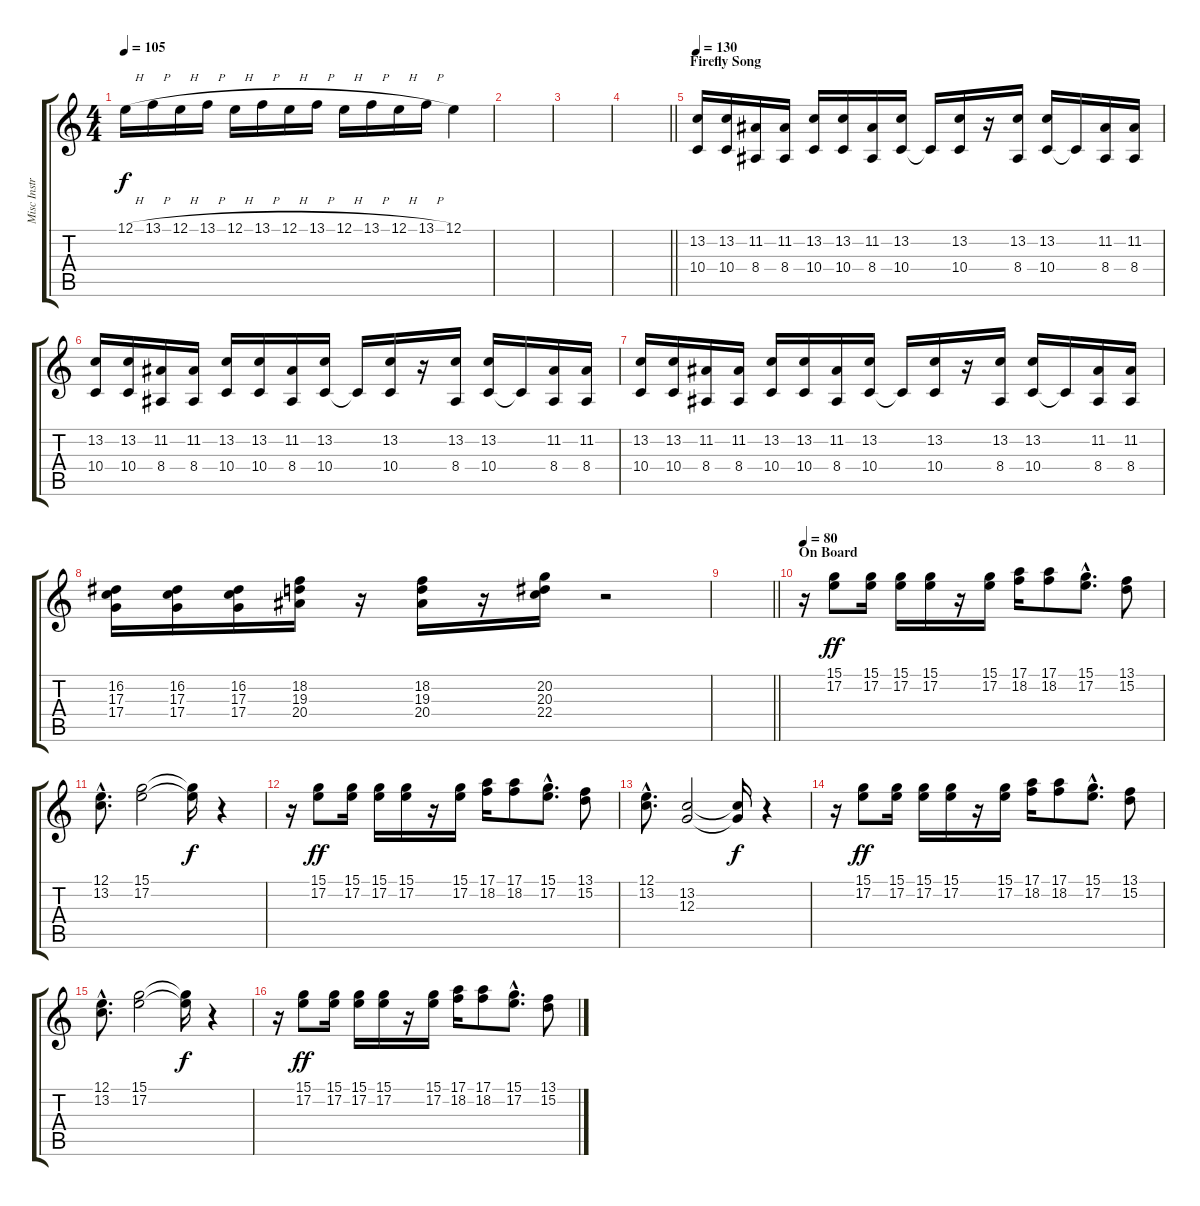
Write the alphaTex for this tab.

\track ("Misc Instruments" "Misc Instr") {instrument bassoon}
\staff {score tabs}
\tuning (E4 B3 G3 D3 A2 E2) {hide}
\ts (4 4)
\tempo 105
\clef g2
\ks c
12.1{h}.16{dy f} 13.1{h}.16 12.1{h}.16 13.1{h}.16 12.1{h}.16 13.1{h}.16 12.1{h}.16 13.1{h}.16 12.1{h}.16 13.1{h}.16 12.1{h}.16 13.1{h}.16 12.1.4 |
|
|
\barLineRight lightlight
|
\section ("" "Firefly Song")
\tempo 130
(13.2 10.4).16{instrument marimba} (13.2 10.4).16 (11.2 8.4).16 (11.2 8.4).16 (13.2 10.4).16 (13.2 10.4).16 (11.2 8.4).16 (13.2 10.4).16 10.4{t}.16 (13.2 10.4).16 r.16 (13.2 8.4).16 (13.2 10.4).16 10.4{t}.16 (11.2 8.4).16 (11.2 8.4).16 |
(13.2 10.4).16 (13.2 10.4).16 (11.2 8.4).16 (11.2 8.4).16 (13.2 10.4).16 (13.2 10.4).16 (11.2 8.4).16 (13.2 10.4).16 10.4{t}.16 (13.2 10.4).16 r.16 (13.2 8.4).16 (13.2 10.4).16 10.4{t}.16 (11.2 8.4).16 (11.2 8.4).16 |
(13.2 10.4).16 (13.2 10.4).16 (11.2 8.4).16 (11.2 8.4).16 (13.2 10.4).16 (13.2 10.4).16 (11.2 8.4).16 (13.2 10.4).16 10.4{t}.16 (13.2 10.4).16 r.16 (13.2 8.4).16 (13.2 10.4).16 10.4{t}.16 (11.2 8.4).16 (11.2 8.4).16 |
(16.2 17.3 17.4).16 (16.2 17.3 17.4).16 (16.2 17.3 17.4).16 (18.2 19.3 20.4).16 r.16 (18.2 19.3 20.4).16 r.16 (20.2 20.3 22.4).16 r.2 |
\barLineRight lightlight
|
\section ("" "On Board")
\tempo 80
r.16{instrument flute} (15.1 17.2).8{dy ff} (15.1 17.2).16 (15.1 17.2).16 (15.1 17.2).16 r.16 (15.1 17.2).16 (17.1 18.2).16 (17.1 18.2).8 (15.1{hac} 17.2{hac}).8{d} (13.1 15.2).8 |
(12.1{hac} 13.2{hac}).8{d} (15.1 17.2).2 (15.1{t} 17.2{t}).16{dy f} r.4 |
r.16 (15.1 17.2).8{dy ff} (15.1 17.2).16 (15.1 17.2).16 (15.1 17.2).16 r.16 (15.1 17.2).16 (17.1 18.2).16 (17.1 18.2).8 (15.1{hac} 17.2{hac}).8{d} (13.1 15.2).8 |
(12.1{hac} 13.2{hac}).8{d} (13.2 12.3).2 (13.2{t} 12.3{t}).16{dy f} r.4 |
r.16 (15.1 17.2).8{dy ff} (15.1 17.2).16 (15.1 17.2).16 (15.1 17.2).16 r.16 (15.1 17.2).16 (17.1 18.2).16 (17.1 18.2).8 (15.1{hac} 17.2{hac}).8{d} (13.1 15.2).8 |
(12.1{hac} 13.2{hac}).8{d} (15.1 17.2).2 (15.1{t} 17.2{t}).16{dy f} r.4 |
r.16 (15.1 17.2).8{dy ff} (15.1 17.2).16 (15.1 17.2).16 (15.1 17.2).16 r.16 (15.1 17.2).16 (17.1 18.2).16 (17.1 18.2).8 (15.1{hac} 17.2{hac}).8{d} (13.1 15.2).8
